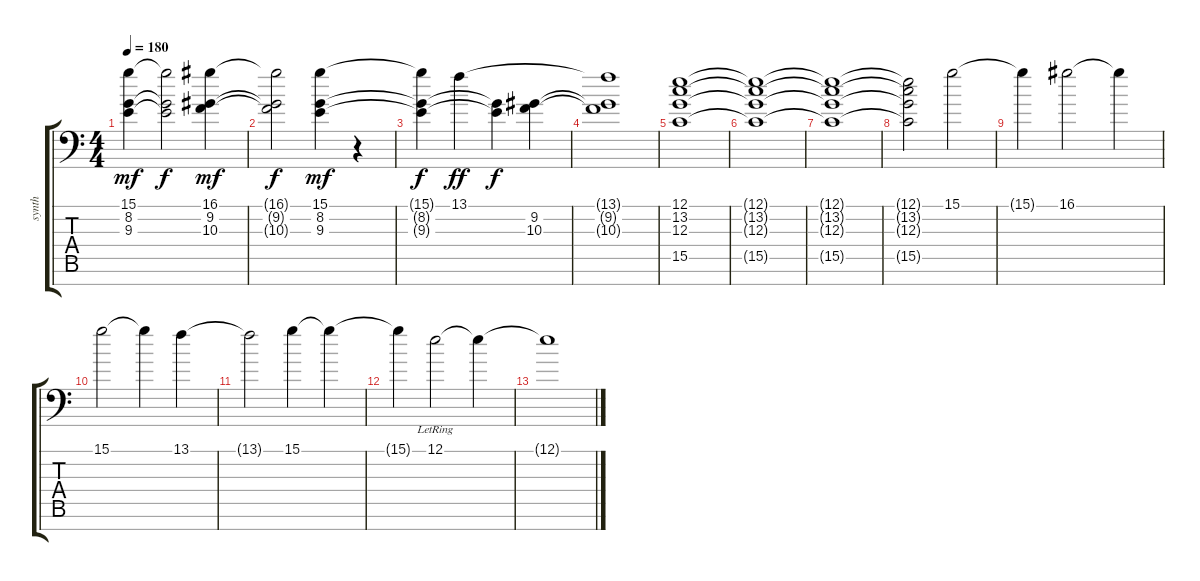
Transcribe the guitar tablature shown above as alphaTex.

\track ("synth" "synth") {instrument synthstrings1}
\staff {score tabs}
\tuning (E4 B3 G3 D3 A2 E2 A1) {hide}
\ts (4 4)
\tempo 180
\clef f4
\ks c
(15.1 8.2 9.3).4{dy mf} (15.1{t} 8.2{t} 9.3{t}).2{dy f} (16.1 9.2 10.3).4{dy mf} |
(16.1{t} 9.2{t} 10.3{t}).2{dy f} (15.1 8.2 9.3).4{dy mf} r.4 |
(15.1{t} 8.2{t} 9.3{t}).4{dy f} 13.1.4{dy ff} (8.2{t} 9.3{t}).4{dy f} (9.2 10.3).4 |
(13.1{t} 9.2{t} 10.3{t}).1 |
(12.1 13.2 12.3 15.5).1 |
(12.1{t} 13.2{t} 12.3{t} 15.5{t}).1 |
(12.1{t} 13.2{t} 12.3{t} 15.5{t}).1 |
(12.1{t} 13.2{t} 12.3{t} 15.5{t}).2 15.1.2{volume 9} |
15.1{t}.4 16.1.2 16.1{t}.4 |
15.1.2 15.1{t}.4 13.1.4 |
13.1{t}.2 15.1.4 15.1{t}.4 |
15.1{t}.4 12.1{lr}.2 12.1{t}.4 |
12.1{t}.1
